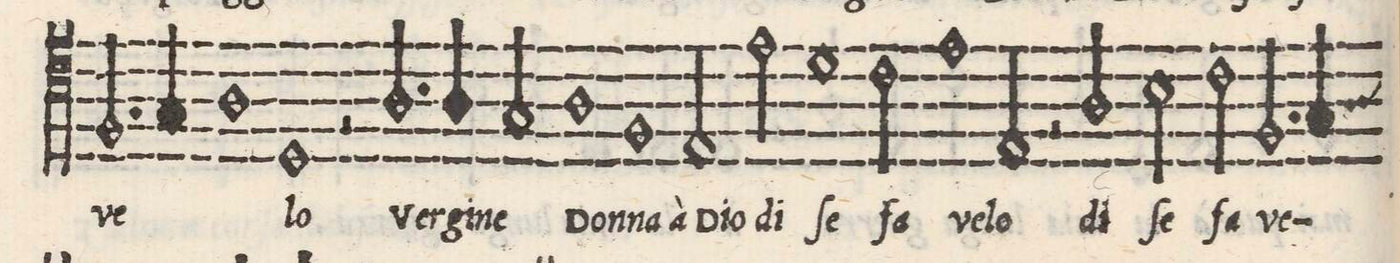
**kern	**text
*I"TENORE	*
*clefC4	*
*k[]	*
*met(C)	*
*M2/1	*
2.F/	ve-
4Gny/	.
=40-	=40-
1A	.
1D	-lo
=41-	=41-
2r	.
2.A/	ver-
4A/	-gi-
2G/	-ne
=42-	=42-
1A	Don-
1F	na_à
=43-	=43-
2E/	Dio
2e\	di
1d	ſe
=44-	=44-
2c\	fa
1e	ve-
2E/	-lo
=45-	=45-
2r	.
2A/	di
2B\	ſe
2c\	fa
=46-	=46-
2.F/	ve-
4G/	.
*custos:A	*
*-	*-
